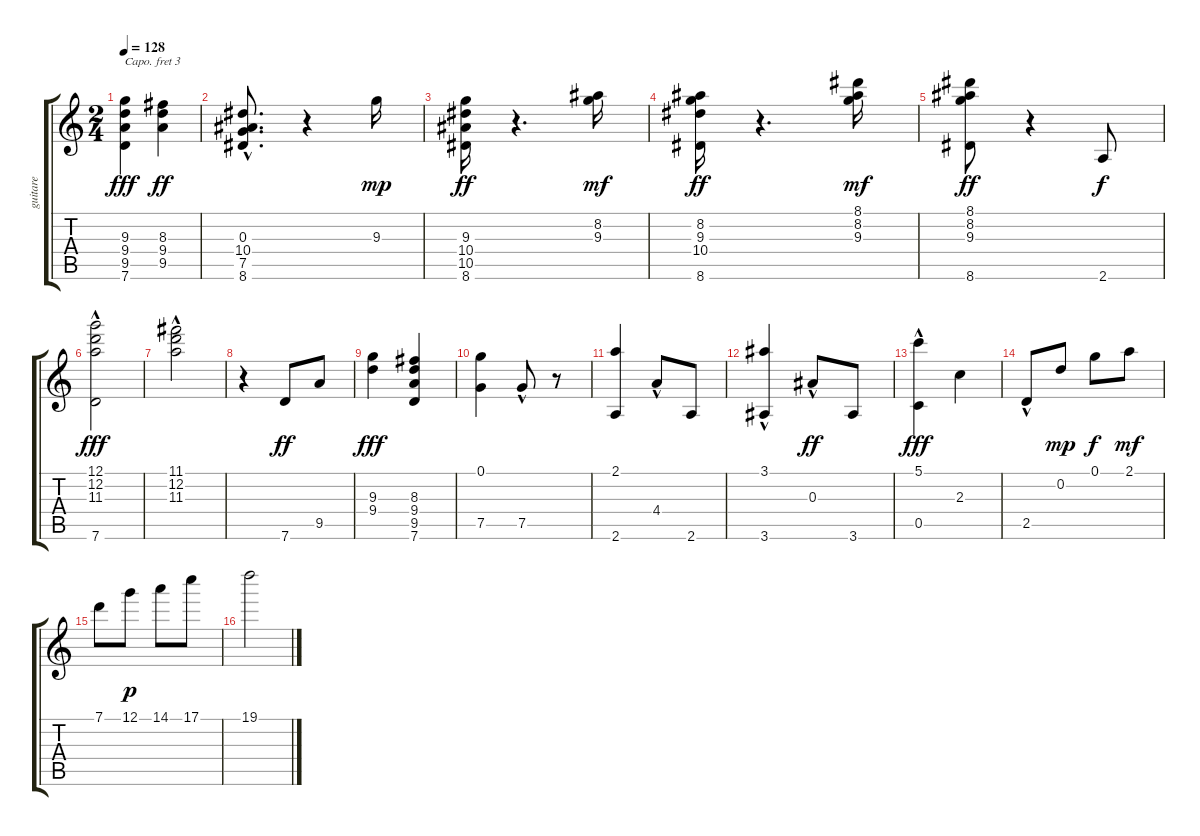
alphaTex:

\track ("guitare" "guitare") {instrument acousticguitarnylon}
\staff {score tabs}
\capo 3
\tuning (E4 B3 G3 D3 A2 E2) {hide}
\ts (2 4)
\tempo 128
\clef g2
\ks c
(9.3 9.4 9.5 7.6).4{dy fff} (8.3 9.4 9.5).4{dy ff} |
(0.3{hac} 10.4{hac} 7.5{hac} 8.6{hac}).8{d} r.4 9.3.16{dy mp} |
(9.3 10.4 10.5 8.6).16{dy ff} r.4{d} (8.2 9.3).16{dy mf} |
(8.2 9.3 10.4 8.6).16{dy ff} r.4{d} (8.1 8.2 9.3).16{dy mf} |
(8.1 8.2 9.3 8.6).8{dy ff} r.4 2.6.8{dy f} |
(12.1{hac} 12.2{hac} 11.3{hac} 7.6).2{dy fff} |
(11.1{hac} 12.2 11.3).2 |
r.4 7.6.8{dy ff} 9.5.8 |
(9.3 9.4).4{dy fff} (8.3 9.4 9.5 7.6).4 |
(0.1 7.5).4 7.5{hac}.8 r.8 |
(2.1 2.6).4 4.4{hac}.8 2.6.8 |
(3.1{hac} 3.6{hac}).4 0.3{hac}.8{dy ff} 3.6.8 |
(5.1{hac} 0.5).4{dy fff} 2.3.4 |
2.5{hac}.8 0.2.8{dy mp} 0.1.8{dy f} 2.1.8{dy mf} |
7.1.8 12.1.8{dy p} 14.1.8 17.1.8 |
19.1.2
